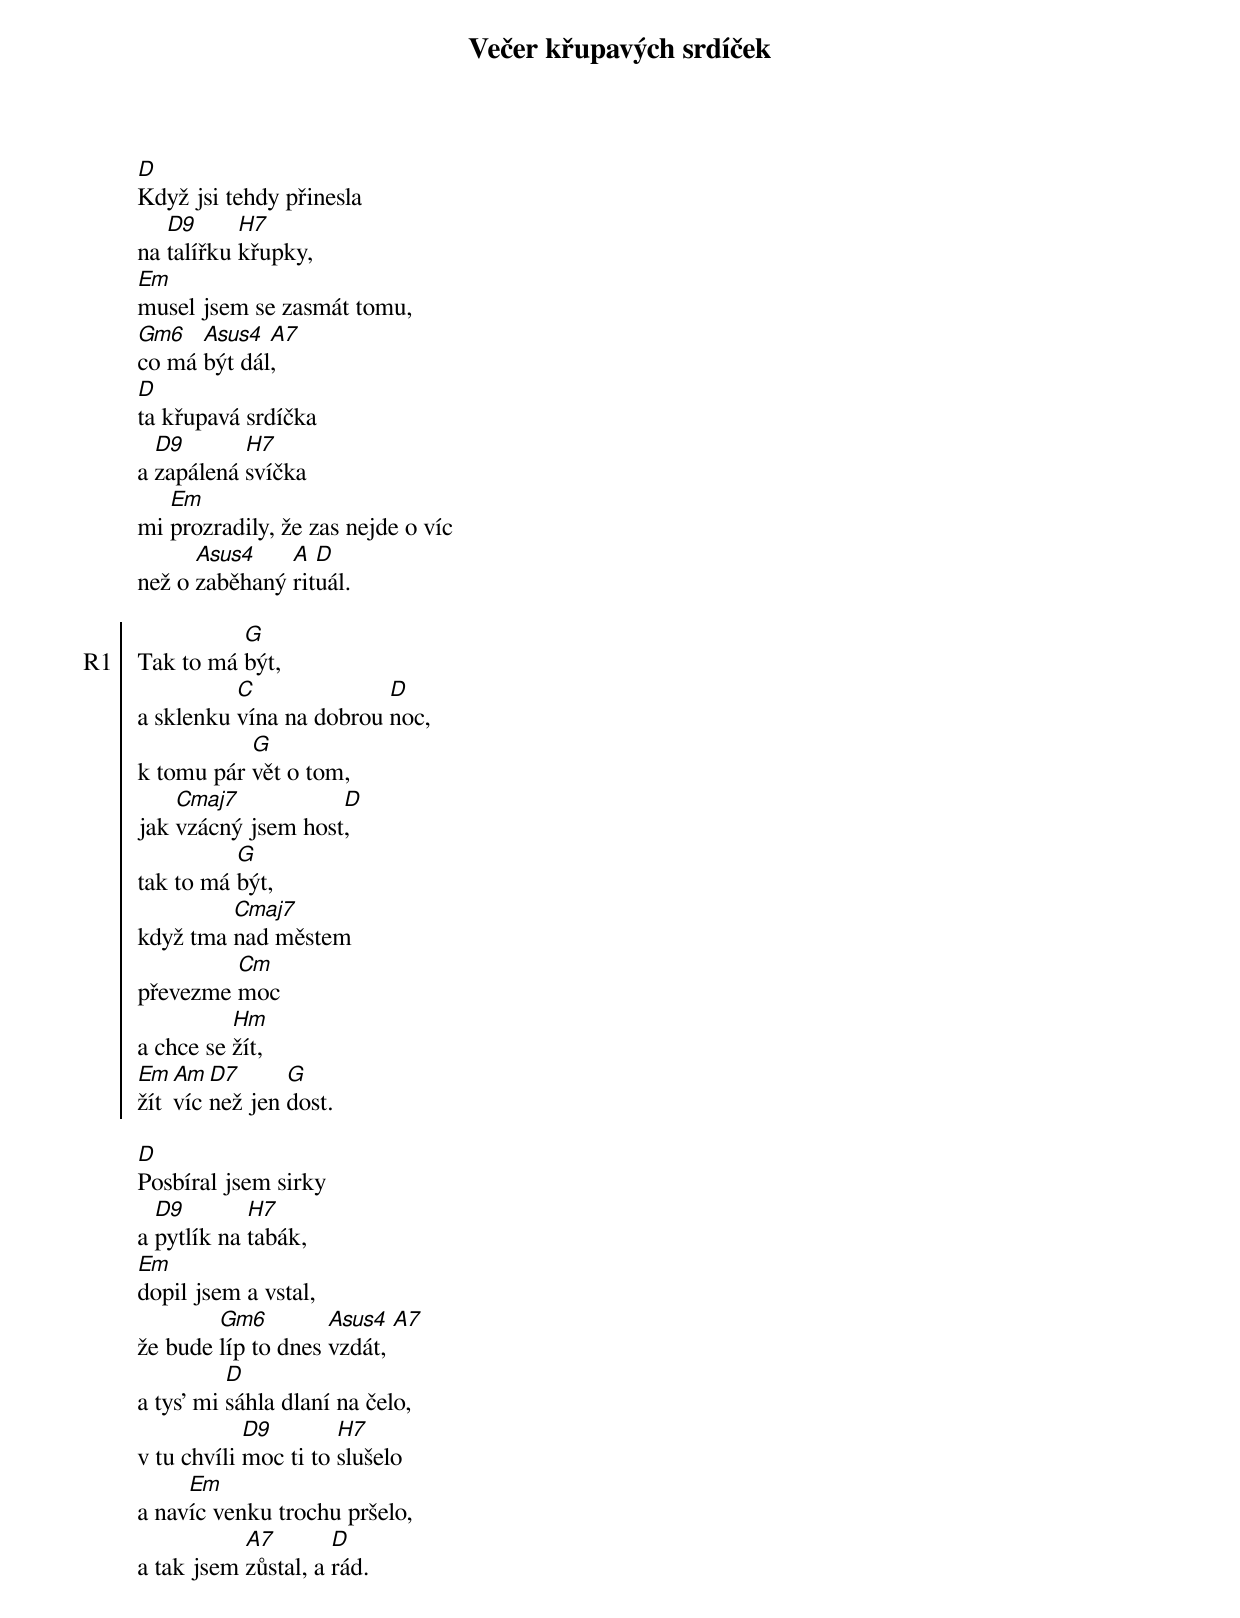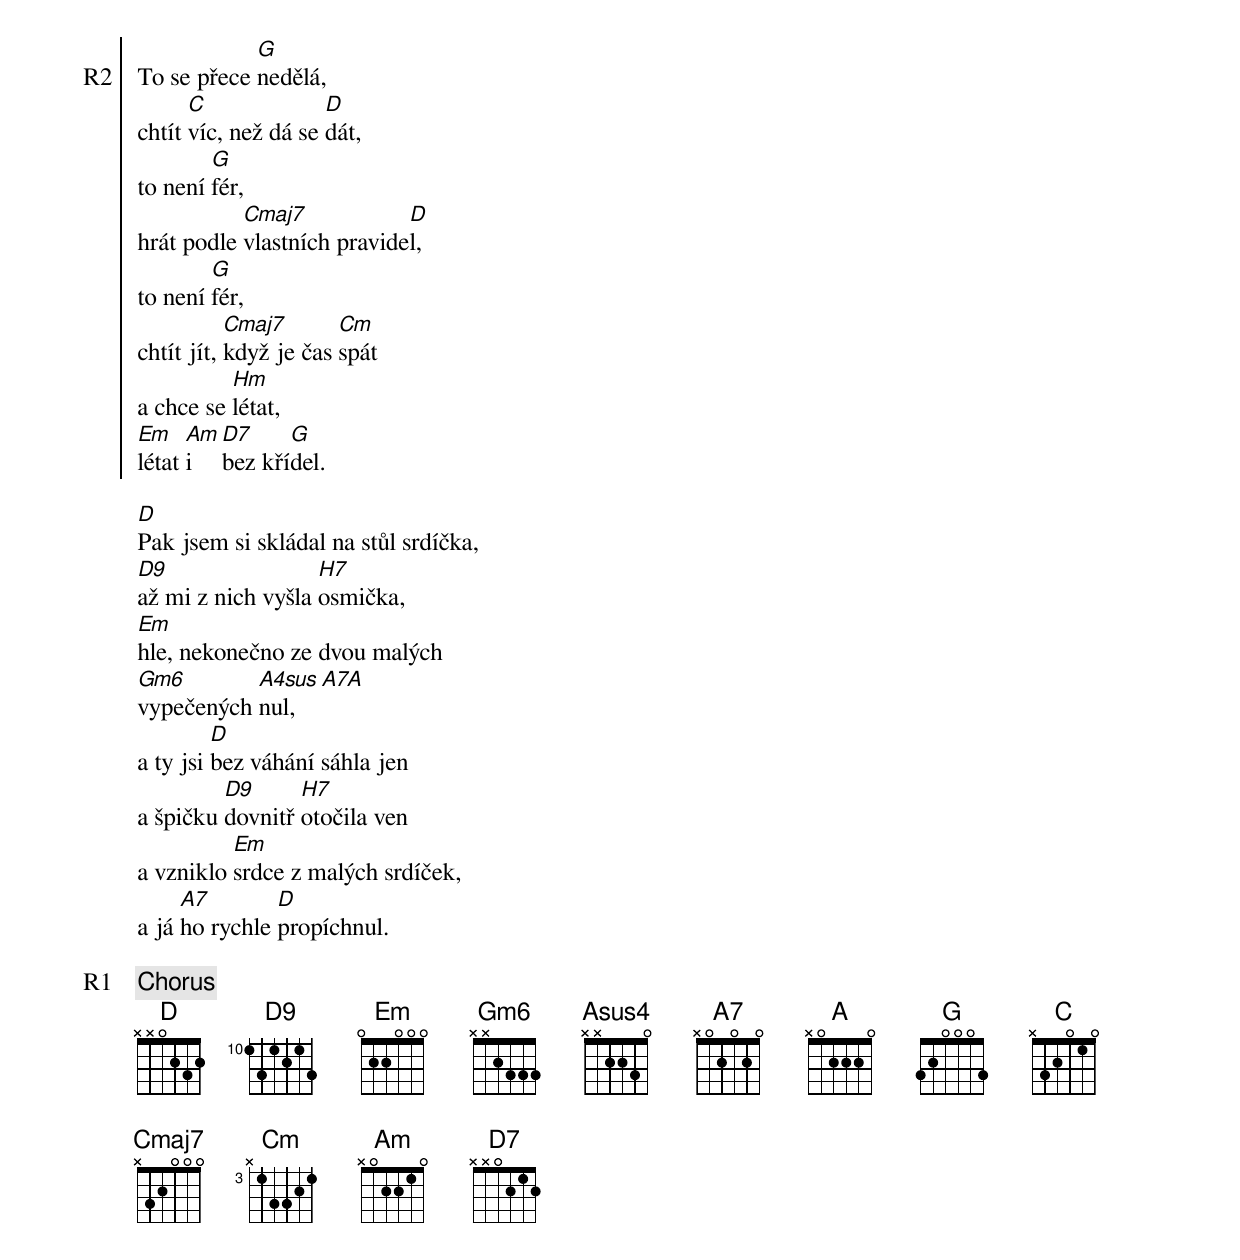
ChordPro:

{title: Večer křupavých srdíček}
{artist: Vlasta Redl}
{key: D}
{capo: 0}
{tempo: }
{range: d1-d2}
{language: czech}
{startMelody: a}
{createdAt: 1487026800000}
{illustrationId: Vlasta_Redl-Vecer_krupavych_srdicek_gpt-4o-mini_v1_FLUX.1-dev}
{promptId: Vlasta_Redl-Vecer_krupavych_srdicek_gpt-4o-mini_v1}

{start_of_verse}
[D]Když jsi tehdy přinesla
na [D9]talířku [H7]křupky,
[Em]musel jsem se zasmát tomu,
[Gm6]co má [Asus4]být dál[A7],
[D]ta křupavá srdíčka
a [D9]zapálená [H7]svíčka
mi [Em]prozradily, že zas nejde o víc
než o [Asus4]zaběhaný [A]rit[D]uál.
{end_of_verse}

{start_of_chorus: R1}
Tak to má [G]být,
a sklenku [C]vína na dobrou [D]noc,
k tomu pár [G]vět o tom,
jak [Cmaj7]vzácný jsem host[D],
tak to má [G]být,
když tma [Cmaj7]nad městem
převezme [Cm]moc
a chce se [Hm]žít,
[Em]žít [Am]víc [D7]než jen [G]dost.
{end_of_chorus}

{start_of_verse}
[D]Posbíral jsem sirky
a [D9]pytlík na [H7]tabák,
[Em]dopil jsem a vstal,
že bude [Gm6]líp to dnes [Asus4]vzdát, [A7]
a tys' mi [D]sáhla dlaní na čelo,
v tu chvíli [D9]moc ti to [H7]slušelo
a nav[Em]íc venku trochu pršelo,
a tak jsem [A7]zůstal, a [D]rád.
{end_of_verse}

{start_of_chorus: R2}
To se přece [G]nedělá,
chtít [C]víc, než dá se [D]dát,
to není [G]fér,
hrát podle [Cmaj7]vlastních pravide[D]l,
to není [G]fér,
chtít jít, [Cmaj7]když je čas [Cm]spát
a chce se [Hm]létat,
[Em]létat [Am]i [D7]bez kří[G]del.
{end_of_chorus}

{start_of_verse}
[D]Pak jsem si skládal na stůl srdíčka,
[D9]až mi z nich vyšla [H7]osmička,
[Em]hle, nekonečno ze dvou malých
[Gm6]vypečených [A4sus]nul, [A7A]
a ty jsi [D]bez váhání sáhla jen
a špičku [D9]dovnitř [H7]otočila ven
a vzniklo [Em]srdce z malých srdíček,
a já [A7]ho rychle [D]propíchnul.
{end_of_verse}

{chorus: R1}
